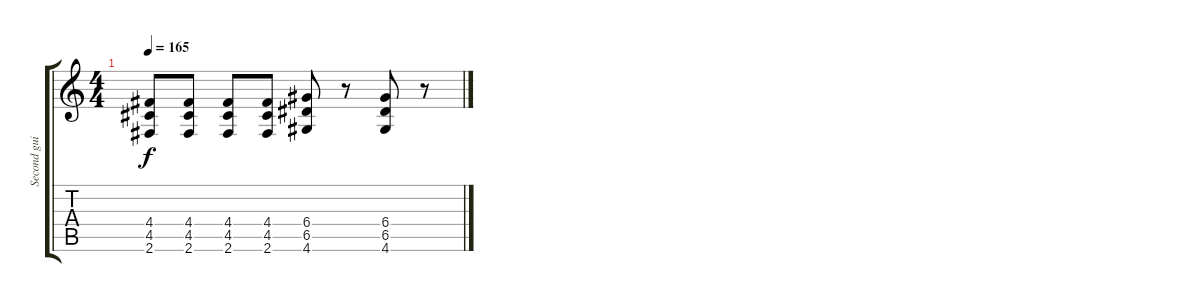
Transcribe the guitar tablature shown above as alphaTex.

\track ("Second guitar" "Second gui") {instrument distortionguitar}
\staff {score tabs}
\tuning (E4 B3 G3 D3 A2 E2) {hide}
\ts (4 4)
\tempo 165
\clef g2
\ks c
(4.4 4.5 2.6).8{dy f} (4.4 4.5 2.6).8 (4.4 4.5 2.6).8 (4.4 4.5 2.6).8 (6.4 6.5 4.6).8{instrument distortionguitar} r.8 (6.4 6.5 4.6).8 r.8
